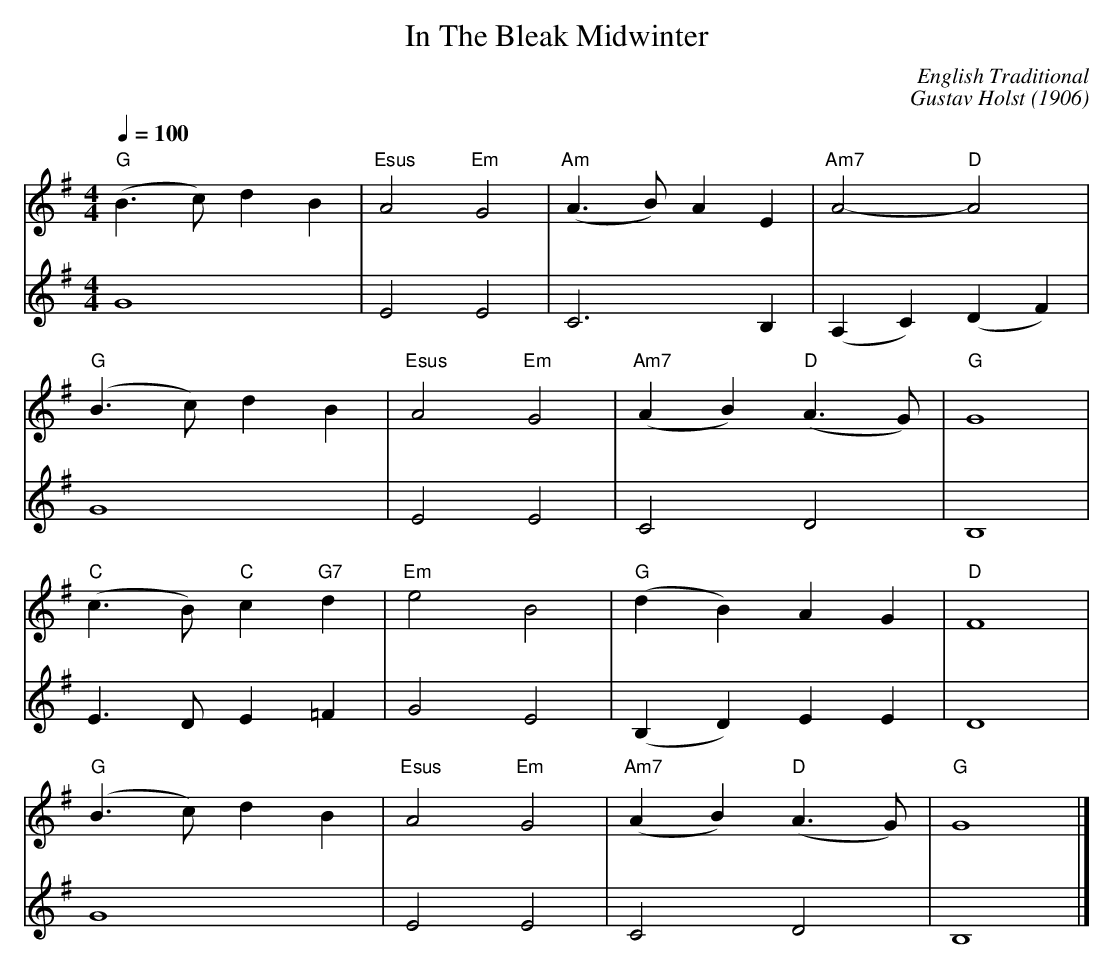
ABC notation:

X:1
T: In The Bleak Midwinter
C: English Traditional
C: Gustav Holst (1906)
M: 4/4
Q: 1/4 = 100
L: 1/4
K: G major treble
V:1
 ("G" B3/2 c/) d B | "Esus" A2 "Em" G2 | ("Am" A3/2 B/) A E             | "Am7" A2- "D" A2 |
 ("G" B3/2 c/) d B | "Esus" A2 "Em" G2 | ("Am7" A B) ("D" A3/2 G/)      | "G" G4           |
 ("C" c3/2 B/) "C" c "G7" d | "Em" e2 B2 | ("G" d B) A G                | "D" F4           |
 ("G" B3/2 c/) d B | "Esus" A2 "Em" G2 | ("Am7" A B) ("D" A3/2 G/)      | "G" G4           |]
V:2
      G4           | E2 E2             | C3 B,                          | (A, C) (D F)     |
      G4           | E2 E2             | C2 D2                          | B,4              |
      E>D E =F     | G2 E2             | (B, D) E E                     | D4               |
      G4           | E2 E2             | C2 D2                          | B,4              |]
